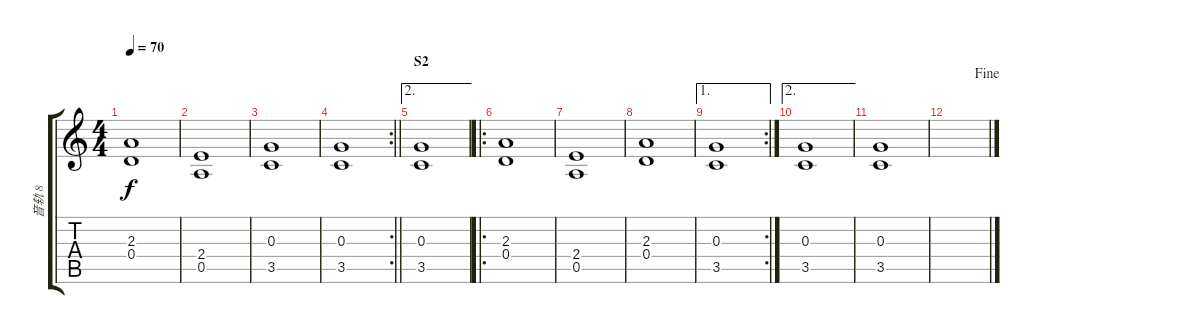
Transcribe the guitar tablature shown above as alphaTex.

\track ("音轨 8" "音轨 8") {instrument distortionguitar}
\staff {score tabs}
\tuning (E4 B3 G3 D3 A2 E2) {hide}
\ts (4 4)
\tempo 70
\clef g2
\ks c
(2.3 0.4).1{dy f} |
(2.4 0.5).1 |
(0.3 3.5).1 |
\rc 2
\barLineRight lightlight
(0.3 3.5).1 |
\ae 2
\section ("" "S2")
(0.3 3.5).1 |
\ro
(2.3 0.4).1 |
(2.4 0.5).1 |
(2.3 0.4).1 |
\ae 1
\rc 2
(0.3 3.5).1 |
\ae 2
(0.3 3.5).1 |
(0.3 3.5).1 |
\jump fine
